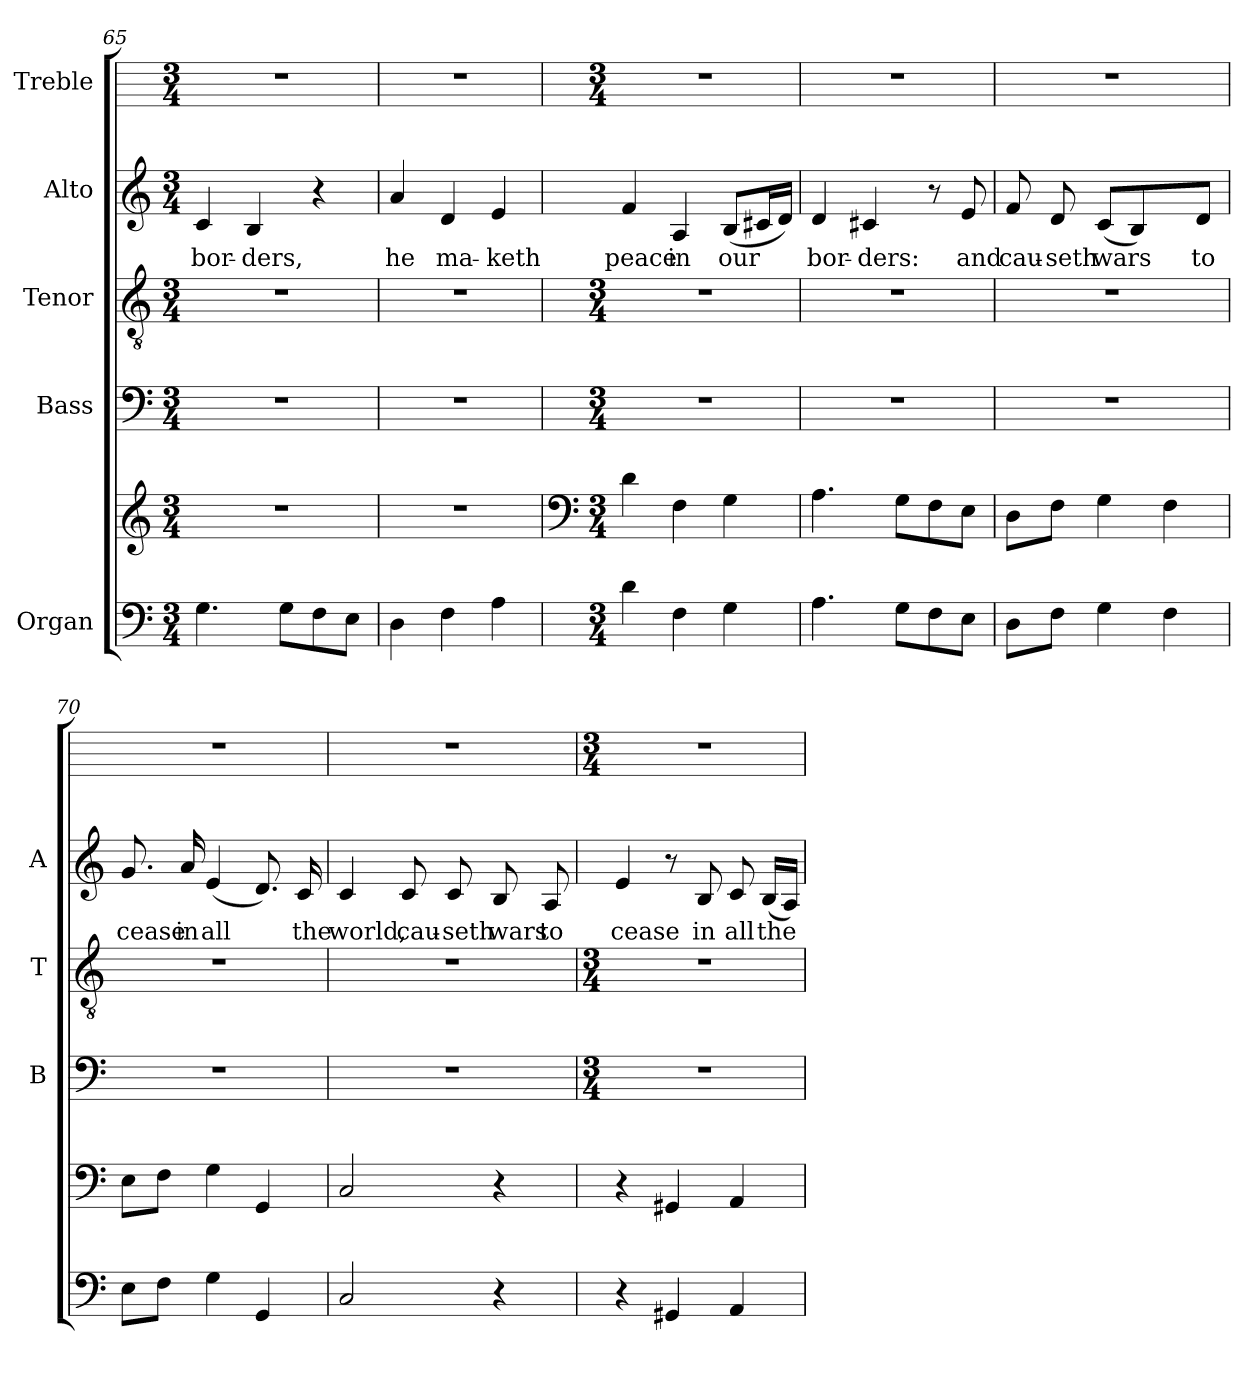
**kern	**kern	**kern	**kern	**kern	**text	**kern
*part5	*part5	*part4	*part3	*part2	*part2	*part1
*staff6	*staff5	*staff4	*staff3	*staff2	*staff2	*staff1
*I"Organ	*	*I"Bass	*I"Tenor	*I"Alto	*	*I"Treble
*	*	*I'B	*I'T	*I'A	*	*
*clefF4	*clefG2	*clefF4	*clefGv2	*clefG2	*	*
*k[]	*k[]	*k[]	*k[]	*k[]	*	*
*C:	*C:	*C:	*C:	*C:	*	*
*M3/4	*M3/4	*M3/4	*M3/4	*M3/4	*	*M3/4
=65	=65	=65	=65	=65	=65	=65
!	!LO:N:vis=1	!	!	!	!LO:LY:b	!
4.G	2.r	2.r	2.r	4c	bor-	2.r
!	!	!	!	!	!LO:LY:b	!
.	.	.	.	4B	-ders,	.
8GL	.	.	.	.	.	.
8F	.	.	.	4r	.	.
8EJ	.	.	.	.	.	.
=66	=66	=66	=66	=66	=66	=66
!	!LO:N:vis=1	!	!	!	!LO:LY:b	!
4D	2.r	2.r	2.r	4a	he	2.r
!	!	!	!	!	!LO:LY:b	!
4F	.	.	.	4d	ma-	.
!	!	!	!	!	!LO:LY:b	!
4A	.	.	.	4e	-keth	.
!!LO:LB:g=z
=67	=67	=67	=67	=67	=67	=67
*	*clefF4	*	*	*	*	*
*k[]	*k[]	*	*	*	*	*
*C:	*C:	*	*	*	*	*
*M3/4	*M3/4	*M3/4	*M3/4	*	*	*M3/4
!	!	!	!	!	!LO:LY:b	!
4d	4d	2.r	2.r	4f	peace	2.r
!	!	!	!	!	!LO:LY:b	!
4F	4F	.	.	4A	in	.
!	!	!	!	!	!LO:LY:b	!
4G	4G	.	.	(<8BL	our	.
.	.	.	.	16c#XL	.	.
.	.	.	.	16dJJ)	.	.
=68	=68	=68	=68	=68	=68	=68
!	!	!	!	!	!LO:LY:b	!
4.A	4.A	2.r	2.r	4d	bor-	2.r
!	!	!	!	!	!LO:LY:b	!
.	.	.	.	4c#X	-ders:	.
8GL	8GL	.	.	.	.	.
8F	8F	.	.	8r	.	.
!	!	!	!	!	!LO:LY:b	!
8EJ	8EJ	.	.	8e	and	.
=69	=69	=69	=69	=69	=69	=69
!	!	!	!	!	!LO:LY:b	!
8DL	8DL	2.r	2.r	8f	cau-	2.r
!	!	!	!	!	!LO:LY:b	!
8FJ	8FJ	.	.	8d	-seth	.
!	!	!	!	!	!LO:LY:b	!
4G	4G	.	.	(<8cL	wars	.
.	.	.	.	4B)	.	.
4F	4F	.	.	.	.	.
!	!	!	!	!	!LO:LY:b	!
.	.	.	.	8dJ	to	.
=70	=70	=70	=70	=70	=70	=70
!	!	!	!	!	!LO:LY:b	!
8EL	8EL	2.r	2.r	8.g	cease	2.r
8FJ	8FJ	.	.	.	.	.
!	!	!	!	!	!LO:LY:b	!
.	.	.	.	16a	in	.
!	!	!	!	!	!LO:LY:b	!
4G	4G	.	.	(<4e	all	.
4GG	4GG	.	.	8.d)	.	.
!	!	!	!	!	!LO:LY:b	!
.	.	.	.	16c	the	.
=71	=71	=71	=71	=71	=71	=71
!	!	!	!	!	!LO:LY:b	!
2C	2C	2.r	2.r	4c	world,	2.r
!	!	!	!	!	!LO:LY:b	!
.	.	.	.	8c	cau-	.
!	!	!	!	!	!LO:LY:b	!
.	.	.	.	8c	-seth	.
!	!	!	!	!	!LO:LY:b	!
4r	4r	.	.	8B	wars	.
!	!	!	!	!	!LO:LY:b	!
.	.	.	.	8A	to	.
!!LO:LB:g=z
=72	=72	=72	=72	=72	=72	=72
*	*	*M3/4	*M3/4	*	*	*M3/4
!	!	!	!	!	!LO:LY:b	!
4r	4r	2.r	2.r	4e	cease	2.r
4GG#X	4GG#X	.	.	8r	.	.
!	!	!	!	!	!LO:LY:b	!
.	.	.	.	8B	in	.
!	!	!	!	!	!LO:LY:b	!
4AA	4AA	.	.	8c	all	.
!	!	!	!	!	!LO:LY:b	!
.	.	.	.	(<16BLL	the	.
.	.	.	.	16AJJ)	.	.
=	=	=	=	=	=	=
*-	*-	*-	*-	*-	*-	*-
